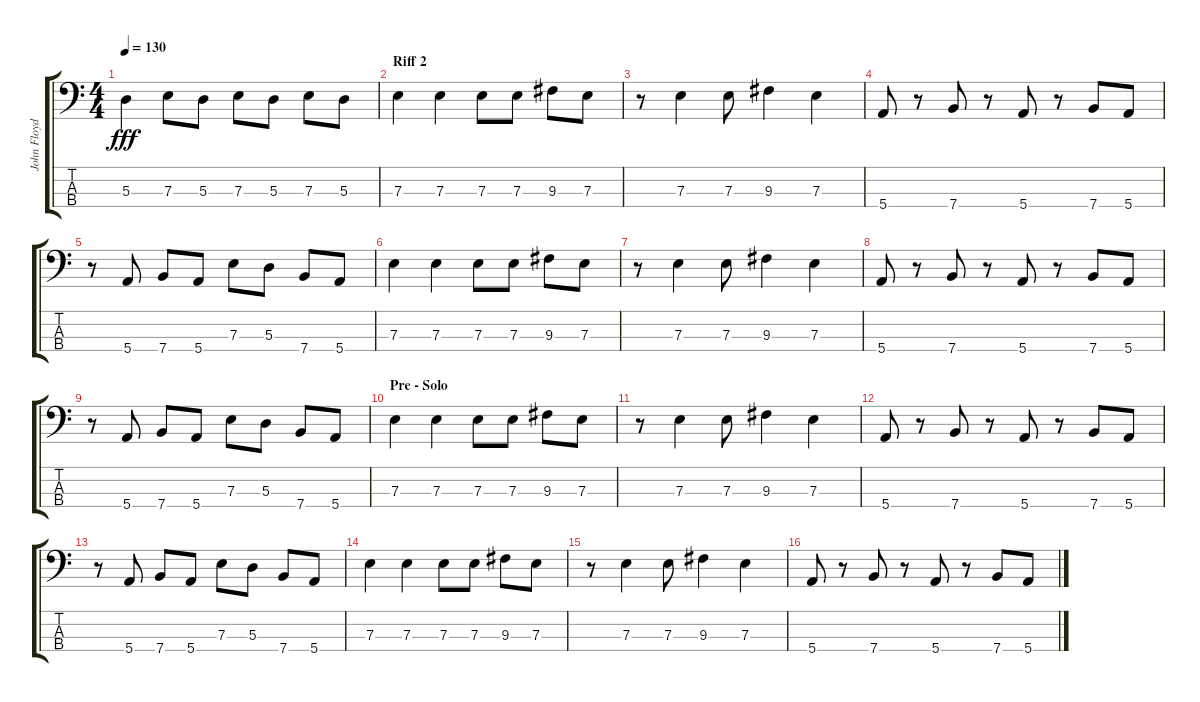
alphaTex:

\track ("John Floyd" "John Floyd") {instrument acousticguitarsteel}
\staff {score tabs}
\tuning (G2 D2 A1 E1) {hide}
\ts (4 4)
\tempo 130
\clef f4
\ks c
5.3{t}.4{dy fff} 7.3.8 5.3.8 7.3.8 5.3.8 7.3.8 5.3.8 |
\section ("" "Riff 2")
7.3.4 7.3.4 7.3.8 7.3.8 9.3.8 7.3.8 |
r.8 7.3.4 7.3.8 9.3.4 7.3.4 |
5.4.8 r.8 7.4.8 r.8 5.4.8 r.8 7.4.8 5.4.8 |
r.8 5.4.8 7.4.8 5.4.8 7.3.8 5.3.8 7.4.8 5.4.8 |
7.3.4 7.3.4 7.3.8 7.3.8 9.3.8 7.3.8 |
r.8 7.3.4 7.3.8 9.3.4 7.3.4 |
5.4.8 r.8 7.4.8 r.8 5.4.8 r.8 7.4.8 5.4.8 |
r.8 5.4.8 7.4.8 5.4.8 7.3.8 5.3.8 7.4.8 5.4.8 |
\section ("" "Pre - Solo")
7.3.4 7.3.4 7.3.8 7.3.8 9.3.8 7.3.8 |
r.8 7.3.4 7.3.8 9.3.4 7.3.4 |
5.4.8 r.8 7.4.8 r.8 5.4.8 r.8 7.4.8 5.4.8 |
r.8 5.4.8 7.4.8 5.4.8 7.3.8 5.3.8 7.4.8 5.4.8 |
7.3.4 7.3.4 7.3.8 7.3.8 9.3.8 7.3.8 |
r.8 7.3.4 7.3.8 9.3.4 7.3.4 |
5.4.8 r.8 7.4.8 r.8 5.4.8 r.8 7.4.8 5.4.8
